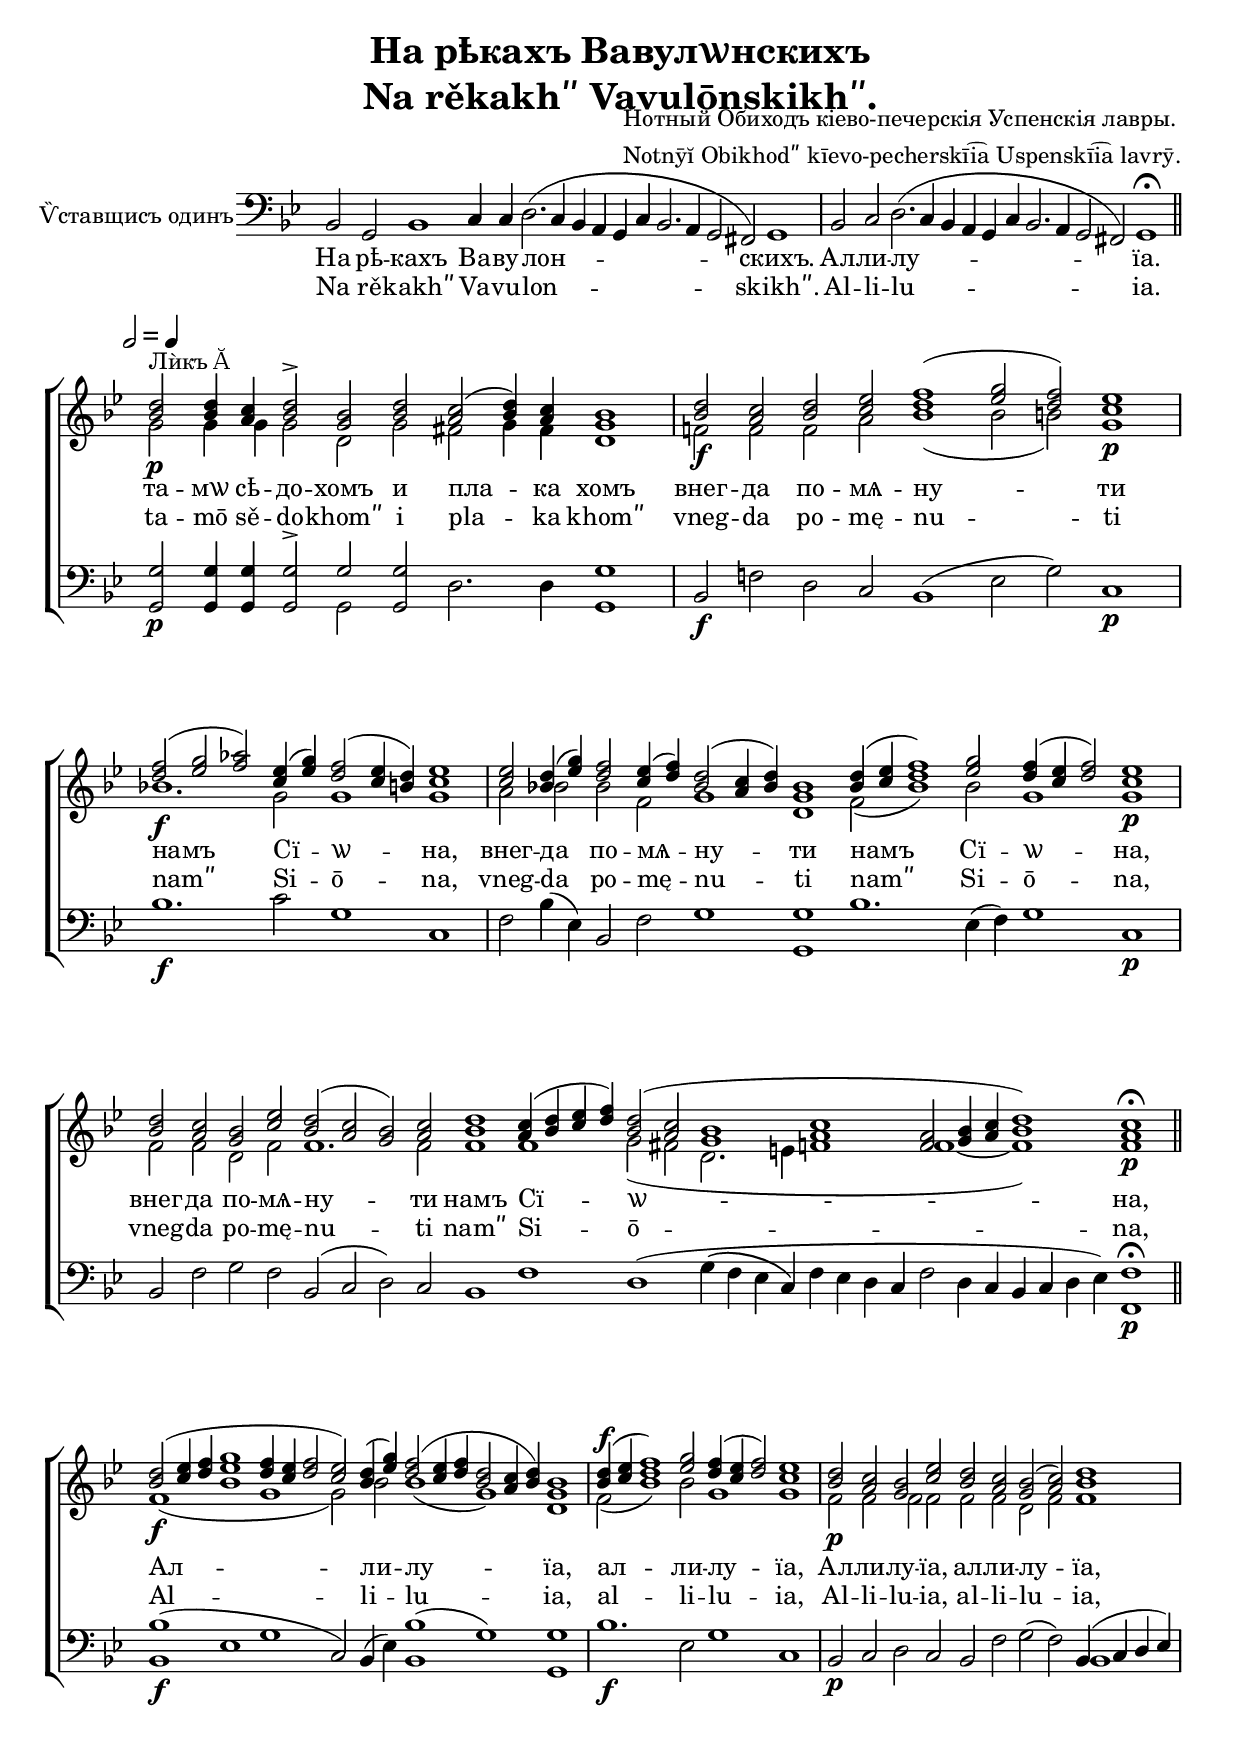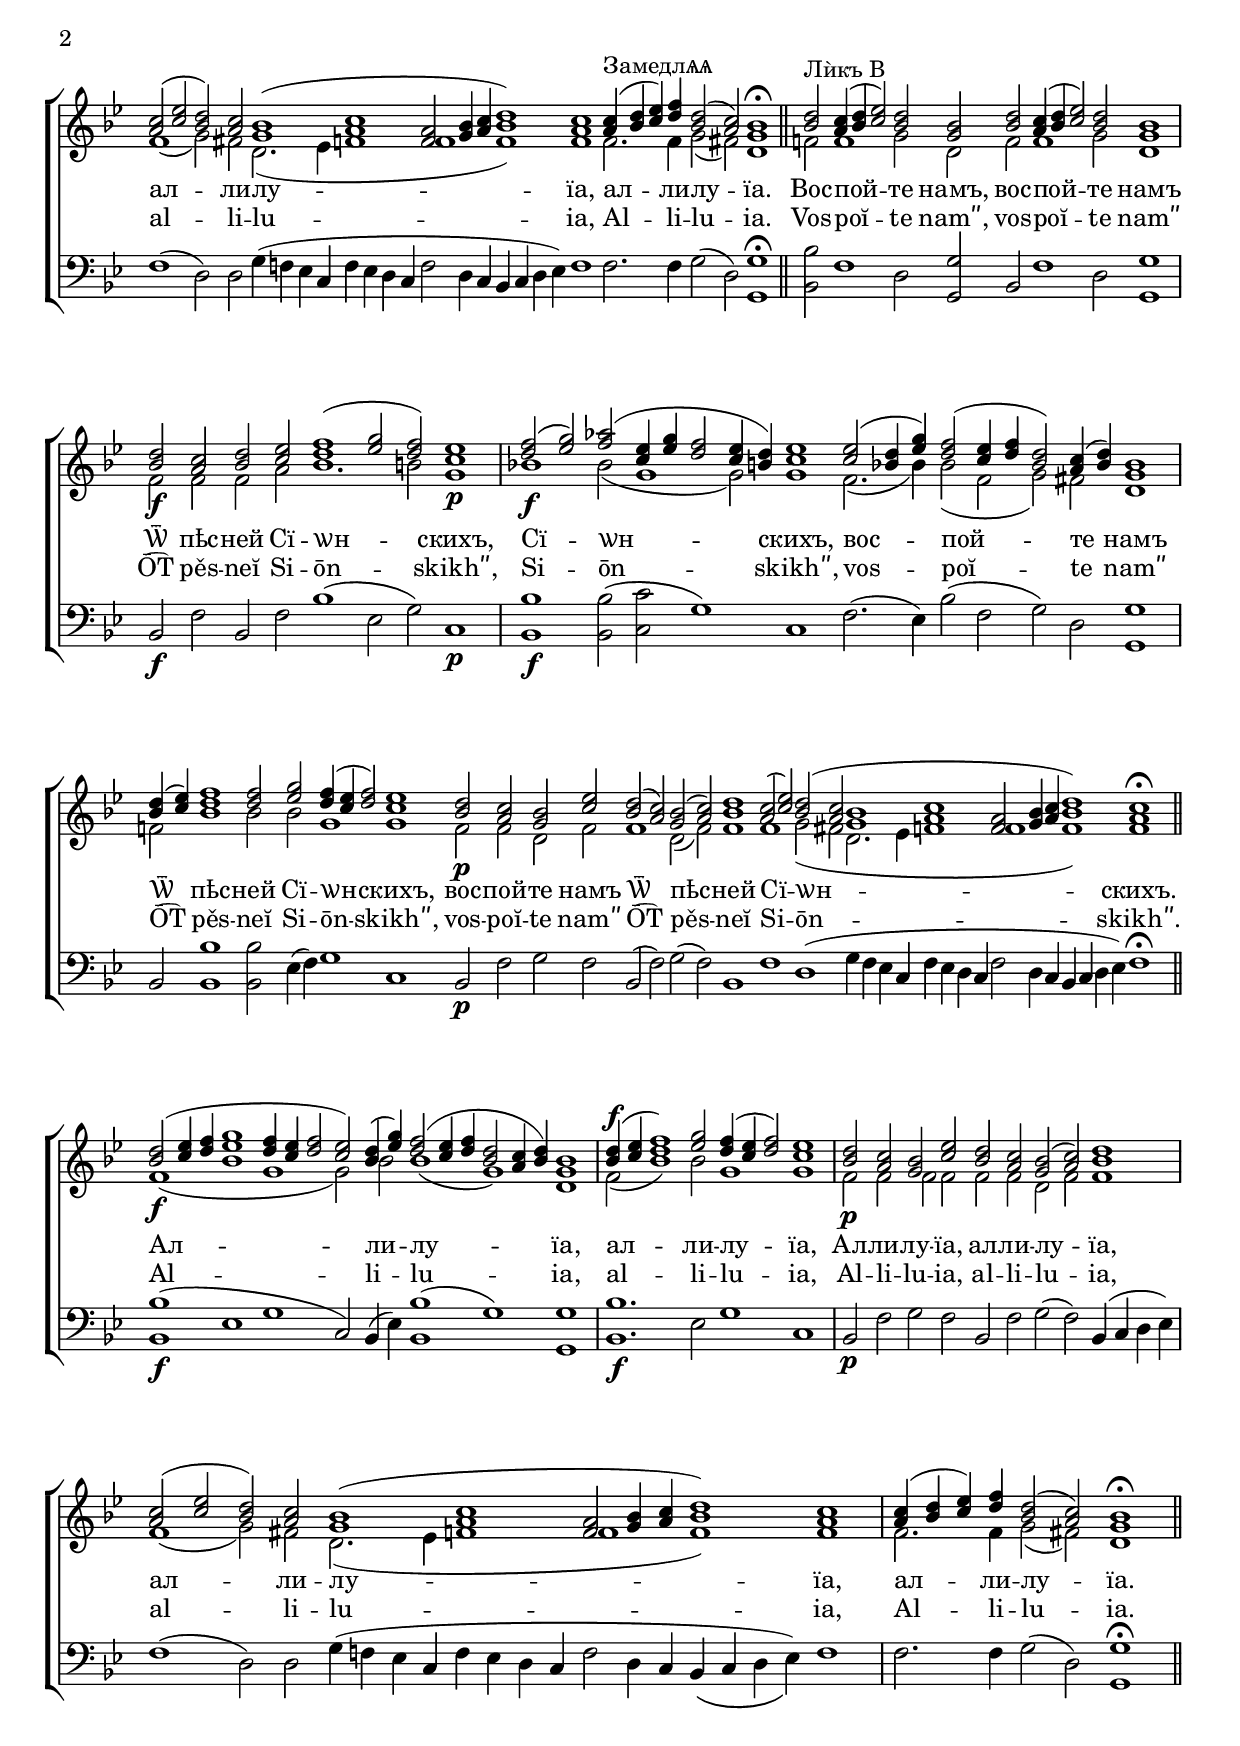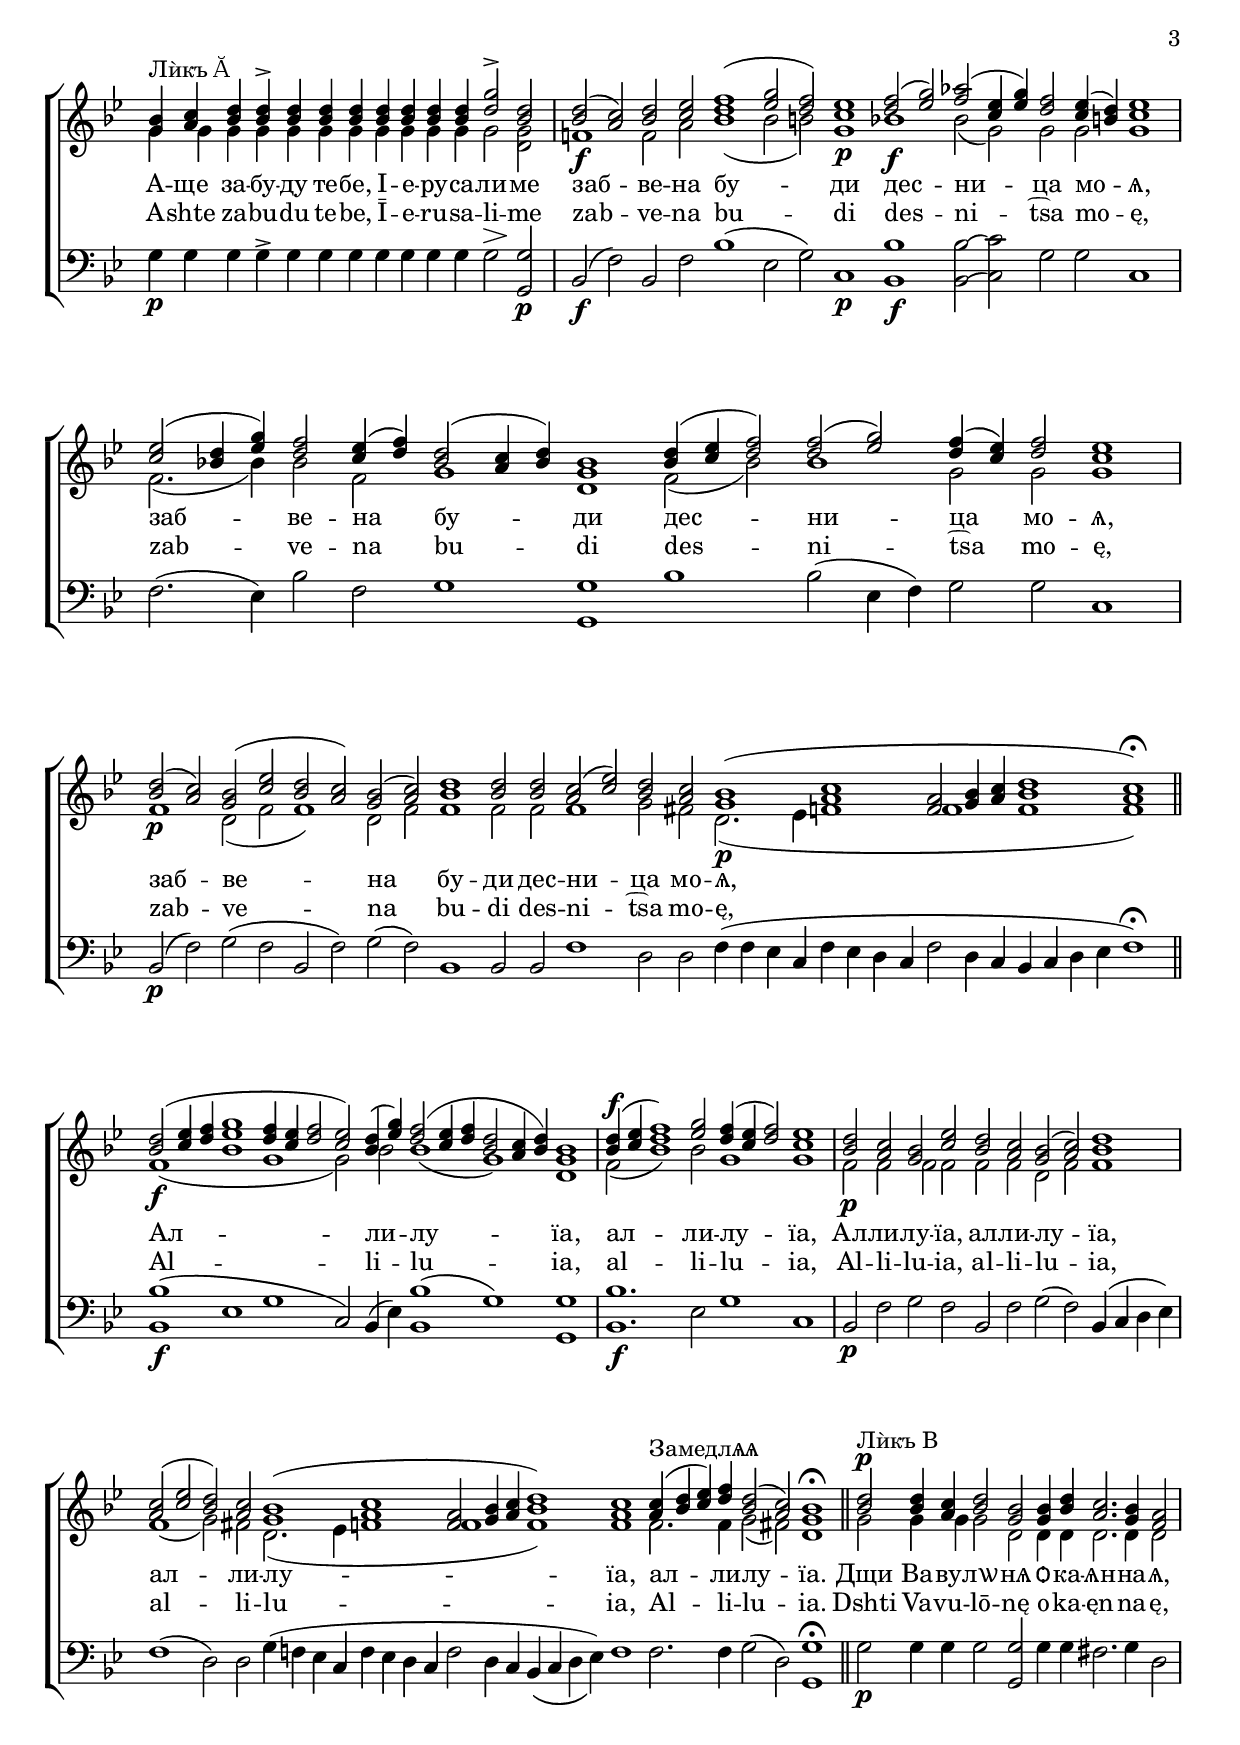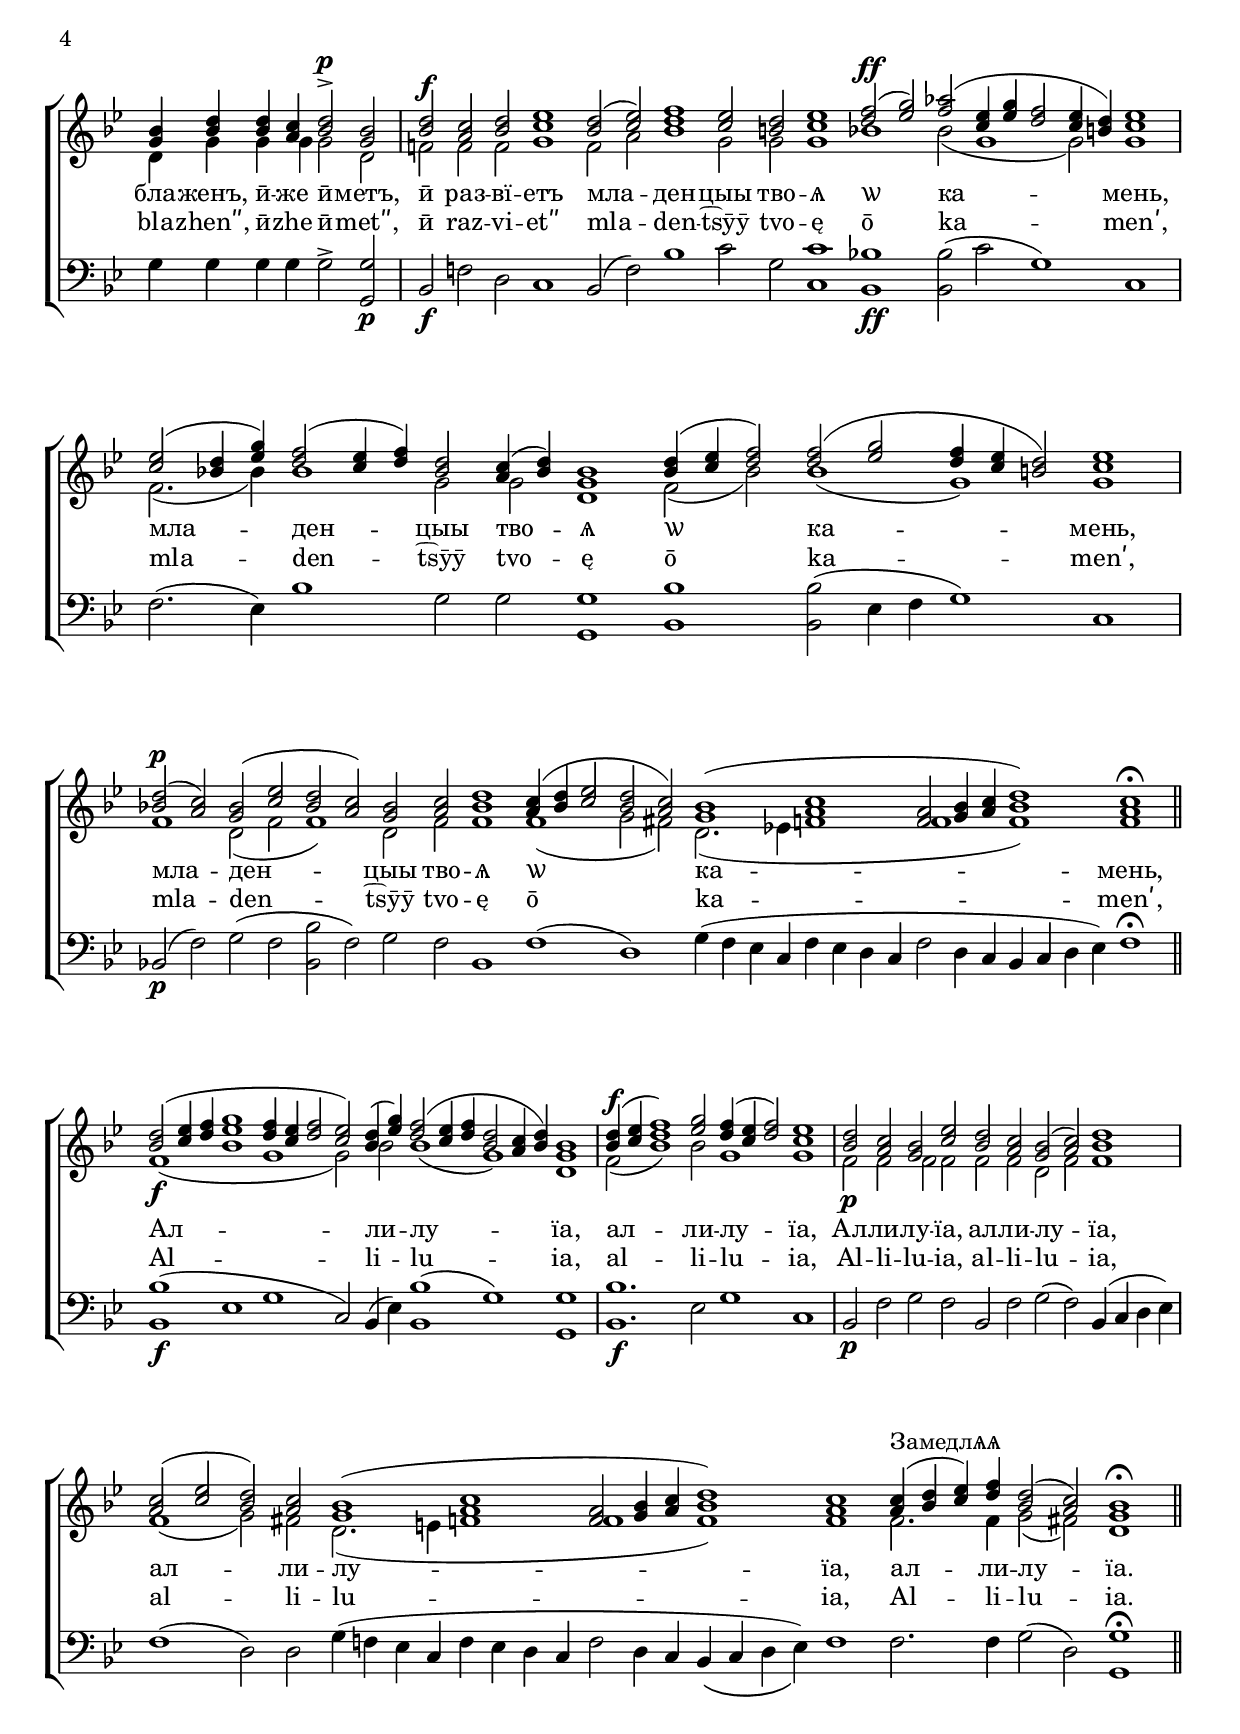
\version "2.18.2"
\language "deutsch"

\paper {
}

\header {
  title = \markup \center-column { "На рѣкахъ Вавулѡнскихъ" "Na rěkakhʺ Vavulōnskikhʺ."}
  composer = \markup \column { "Нотный Обиходъ кіево-печерскія Успенскія лавры." "Notnȳĭ Obikhodʺ kīevo-pecherskīi͡a Uspenskīi͡a lavrȳ." }
}
\defineBarLine "!!" #'("!!" "" "")

global = {
  \key b \major
  \override Staff.TimeSignature.stencil =##f
  \time 4/4

}

sopranoAlleluia = \relative c'' {
  \dynamicUp
  \cadenzaOn
  % Music follows here.
  d2(_\f es4 f4
  g1
  f4 es4 f2
  es2) d4( g4)
  f2( es4 f4
  d2 c4 d4)
  b1
  \bar "|"

  d4(^\f es4 f1) g2
  f4( es4 f2)
  es1
  \bar "|"

  d2_\p c2
  b2 es2
  d2 c2
  b2( c2)
  d1
  \bar "|"

  c2( es2
  d2) c2
  b1(
  c1
  a2 b4 c4
  d1)
  c1
  %\bar "|"
  
  c4(^"Замедлѧѧ" d4 es4) f4
  d2( c2)
  b1^\fermata
  \bar "||"
    
}
sopranoAlleluiaII =  \relative c'' {
  \dynamicUp
  \cadenzaOn
  % Music follows here.
  d2(_\f es4 f4
  g1
  f4 es4 f2
  es2) d4( g4)
  f2( es4 f4
  d2 c4 d4)
  b1
  \bar "|"

  d4(^\f es4 f1) g2
  f4( es4 f2)
  es1
  \bar "|"

  d2_\p c2
  b2 es2
  d2 c2
  b2( c2)
  d1
  \bar "|"

  c2( es2
  d2) c2
  b1(
  c1
  a2 b4 c4
  d1)
  c1
  \bar "|"
  c4( d4 es4) f4
  d2( c2)
  b1^\fermata
  \bar "||"
    
}


verseSopranoVoice = \lyricmode {
  % Lyrics follow here.
  Гос -- по -- ди Бо -- же мой, воз -- ве -- лѝ -- чил -- сѧ Ѐ -- сѝ ѕѣ -- лѡ.
}

soprano = \relative c'' {
  \global
  % Music follows here.
  %% Bass solo intonation

  s4*54
  %% First Vers
  \mark \markup { \fontsize #-3 \note "2" #1
  =
  \fontsize #-3 \note "4" #1 }
  \set Score.tempoHideNote = ##t
  \tempo 4=112
  d2^"Лѝкъ Ӑ"_\p d4 c4
  d2^> b2
  d2 c2(
  d4) c4 b1
  \bar "|"

  d2_\f c2
  d2 es2
  f1( g2 f2)
  es1_\p
  \bar "|"

  f2(_\f g2
  as2) es4( g4)
  f2( es4 d4)
  es1
  \bar "|"

  es2 d4( g4)
  f2 es4( f4)
  d2( c4 d4)
  b1
  d4( es4 f1) g2
  f4( es4 f2)
  es1_\p
  \bar "|"

  d2 c2
  b2 es2
  d2( c2
  b2) c2
  d1
  c4( d4 es4 f4)
  d2( c2
  b1 c1
  a2 b4 c4
  d1)
  c1^\fermata_\p
  \bar "||"

  \sopranoAlleluia

  %% Second verse
  d2^"Лѝкъ В" c4( d4
  es2) d2
  b2 d2
  c4( d4 es2)
  d2 b1
  \bar "|"

  d2_\f c2
  d2 es2
  f1( g2 f2)
  es1_\p
  \bar "|"

  f2(_\f g2)
  as!2( es4 g4
  f2 es4 d4)
  es1
  es2( d4 g4)
  f2( es4 f4
  d2) c4( d4)
  b1
  \bar "|"

  d4( es) f1 f2
  g2 f4( es4
  f2) es1

  d2_\p c2
  b2 es2
  d2( c2)
  b2( c2)
  d1
  c2( es2)
  d2( c2
  b1
  c1
  a2 b4 c4
  d1)
  c1^\fermata
  \bar "||"

  \sopranoAlleluiaII

  %% verse Three
  b4^"Лѝкъ Ӑ" c4 d4  d4^>\repeat unfold 7 {d4 } g2^> d2
  \bar "|"
  d2(_\f c2) d2 es2
  f1(
  g2 f2)
  es1_\p
  f2(_\f g2)
  as!2( es4 g4)
  f2 es4( d4)
  es1
  \bar "|"
  es2( d4 g4)
  f2 es4( f4)
  d2( c4 d4)
  b1
  d4( es f2)
  f2( g2)
  f4( es4) f2
  es1
  \bar "|"
  d2(_\p c2)
  b2( es2
  d2 c2)
  b2( c2)
  d1
  d2 d2
  c2( es2)
  d2 c2
  b1(_\p
  c1
  a2 b4 c4
  d1
  c1)^\fermata
  \bar "||"

  \sopranoAlleluia
  
  d2^\p^"Лѝкъ В" d4 c4
  d2 b2
  b4 d4 c2.
     b4 a2
  \bar "|"
  
  b4 d4 d4 c4
  d2^>^\p b2
  \bar "|"
  
  d2^\f c2
  d2 es1 
  d2( es2) 
  f1 es2 d2
  es1
  f2(^\ff g2)
  as!2( es4 g4
  f2 es4 d4) 
  es1
  \bar "|"
  
  es2( d4g4)
  f2( es4 f4)
  d2 c4( d4)
  b1 
  d4( es4 f2)
  f2( g2
  f4 es4 d2)
  es1
  \bar "|"
  
  d2(^\p c2)
  b2( es2
  d2 c2) 
  b2 c2
  d1
  c4( d4 es2
  d2 c2)
  b1( c1
  a2 b4 c4
  d1)
  c1^\fermata
  \bar "||"
  \sopranoAlleluia
}
altoAlliluia = \relative c'' {
  b2 c4 d4
  es1
  d4 c4 d2
  c2 b4 es4
  d2 c4 d4
  b2 a4 b4
  g1

  b4 c4 d1 es2
  d4 c4 d2
  c1

  b2 a2
  g2 c2
  b2 a2
  g2 a2
  b1

  a2 c2
  b2 a2
  g1 a1
  f2 g4 a4
  b1
  a1
  a4 b4 c4 d4
  b2 a2
  g1

}
altoAlliluiaII = \relative c'' {

  h2 h2 a2 g2 fis1
}
alto = \relative c'' {
  \global
  % Music follows here.
  %% Bass solo intonation
  s4*54
%% First verse
  b2 b4 a4
  b2 g2
  b2 a2
  b4 a4 g1

  b2 a2
  b2 c2
  d1 es2 d2
  c1

  d2 es2
  f2 c4 es4
  d2 c4 h4
  c1

  c2 b4 es4
  d2 c4 d4
  b2 a4 b4
  g1
  b4 c4 d1 es2
  d4 c4 d2
  c1

  b2 a2
  g2 c2
  b2 a2
  g2 a2
  b1
  a4 b4 c4 d4
  b2 a2
  g1
  a1
  f2 g4 a4
  b1
  a1

  \altoAlliluia

  %% second verse
  b2 a4 b4
  c2 b2
  g2 b2
  a4 b4 c2
  b2
  g1

  b2 a2
  b2 c2
  d1
  es2 d2
  c1

  d2 es2
  f2 c4 es4
  d2 c4 h4
  c1
  c2 b4 es4
  d2 c4 d4
  b2 a4 b4
  g1

  b4 c4 d1 d2
  es2 d4 c4
  d2
  c1

  b2 a2
  g2 c2
  b2 a2
  g2 a2
  b1
  a2 c2
  b2 a2
  g1
  a1
  f2 g4 a4
  b1
  a1

  \altoAlliluia

  g4 a4 \repeat unfold 9 { b4 } d2 b2
  b2 a2
  b2 c2
  d1
  es2 d2
  c1
  d2 es2
  f2 c4 es4
  d2 c4 h4
  c1

  c2 b4 es4
  d2 c4 d4
  b2 a4 b4
  g1 b4 c4 d2
  d2 es2
  d4 c4 d2
  c1

  b2 a2
  g2 c2
  b2 a2
  g2 a2
  b1
  b2 b2
  a2 c2
  b2 a2
  g1
  a1
  f2 g4 a4
  b1
  a1
  \altoAlliluia
  
  b2 b4 a4
  b2 g2
  g4 b4 a2.
  g4 fis2
  
  g4 b4 b4 a4
  b2 g2
  
  b2 a2 
  b2 c1
  b2 c2
  d1 
  c2 h2
  c1 
  d2 es2
  f2 c4 es4 
  d2 c4 h4
  c1
  
  c2 b4 es4
  d2 c4 d4
  b2 a4 b4
  g1
  b4 c4 d2
  d2 es2
  d4 c4 h2
  c1
  
  b2 a2 
  g2 c2
  b2 a2
  g2 a2
  b1
  a4 b4 c2
  b2 a2 
  g1
  a1 
  f2 g4 a4
  b1
  a1
  
  \altoAlliluia
  
}
tenorAlleluia = \relative c' {
  f1(
  b1
  g1
  g2) b2
  b1(
  g1)
  d1

  f2( b1) b2
  g1
  g1

  f2 f2
  f2 f2
  f2 f2
  d2 f2
  f1

  f1(
  g2) fis2
  d2.( e4
  f!1
  f1 f1)

  f1 f2. f4
  g2( fis2)
  d1
}
tenorAlleluiaII = \relative c' {
  g'2 g2 fis!2 e2 d1
}
tenor = \relative c' {
  \global
  % Music follows here.
  %% Bass  solo intonation
  s4*54
%% First Verse
g'2 g4 g4
g2 d2
g2 fis2
g4 fis4 d1

f!2 f2
f2 a2
b1(
b2 h2)
g1

b1. g2
g1 g1

a2 b2
b2 f2
g1
d1
f2( b1) b2
g1
g1

f2 f2
d2 f2
f1. f2
f1
f1
g2( fis2
d2. e4
f1
f1~
f1)
f1

\tenorAlleluia

%% Verse two
f!2 f1 g2
d2 f2
f1 g2
d1

f2 f2 f2 a2
b1. h2
g1

b1
b2( g1 g2)
g1
f2.( b4)
b2( f2
g2) fis2
d1

f!2 b1 b2
b2
g1
g1

f2 f2
d2 f2
f1
d2( f2)
f1
f1
g2( fis2
d2. e4
f!1
f1 f1)
f1

\tenorAlleluia

\repeat unfold 11 { g4 } g2 <g d>2

f1
f2 a2
b1( b2 h2)
g1
b1
b2( g2)
g2 g2
g1

f2.( b4)
b2 f2
g1
d1
f2( b2)
b1
g2 g2
g1

f1
d2( f2
f1)
d2 f2
f1
f2 f2
f1
g2 fis2
d2.( e4
f1
f1
f1
f1)

\tenorAlleluia

g2 g4 g4
g2 d2
d4 d4 d2.
d4 d2

d4 g4 g4 g4
g2 d2

f2 f2 
f2 g1 
f2 a2 b1
g2 g2 
g1
b1
b2( g1 g2)
g1

f2.( b4)
b1
g2 g2
d1
f2( b2) 
b1( 
g1)
g1

f1 
d2( f2
f1)
d2 f2
f1
f1( 
g2 fis2)
d2.( es4
f1 
f1 
f1)
f1
\tenorAlleluia
}
bassAlliluia = \relative c {
  <b' b,>1(_\f
  es,1
  g1
  c,2) b4( es4)
  <b' b,>1(
  g1)
  <g g,>1

  b1._\f es,2
  g1 c,1

  b2_\p c2
  d2 c2
  b2 f'2
  g2( f2)
  <<{ b,4( c4 d4 es4) }\\{ b1 }>>

  f'1(
  d2) d2
  g4( f!4 es4 c4
  f4 es4 d4 c4
  f2 d4 c4
  b4 c4 d4 es4)
  f1
  f2. f4
  g2( d2)
  <g g,>1^\fermata
}
bassAlliluiaII = \relative c {
  <b' b,>1(_\f
  es,1
  g1
  c,2) b4( es4)
  <b' b,>1(
  g1)
  <g g,>1

  <b b,>1._\f es,2
  g1 c,1

  b2_\p f'2
  g2 f2
  b,2 f'2
  g2( f2)
  b,4( c4 d4 es4)

  f1(
  d2) d2
  g4( f!4 es4 c4
  f4 es4 d4 c4
  f2 d4 c4

\phrasingSlurDown
  b4\( c4 d4 es4)\)
  f1
  f2. f4
  g2( d2)
  <g g,>1^\fermata
}

bassAlliluiaIII = \relative c {
  <b' b,>1(_\f
  es,1
  g1
  c,2) b4( es4)
  <b' b,>1(
  g1)
  <g g,>1

  <b b,>1._\f es,2
  g1 c,1

  b2_\p f'2
  g2 f2
  b,2 f'2
  g2( f2)
  b,4( c4 d4 es4)

  f1(
  d2) d2
  g4( f!4 es4 c4
  f4 es4 d4 c4
  f2 d4 c4

\phrasingSlurDown
  b4\( c4 d4 es4)\)
  f1
  
  
  f2._"Замедлѧѧ" f4
  g2( d2)
  <g g,>1^\fermata
}

bass = \relative c {
  \global
  % Music follows here.
  %% Bass solo intonation

  s4*54
%% First verse
    <g' g,>2_\p <g g,>4 <g g,>4
    <g g,>2^> <<{ g2 }\\{ g,2 }>>
    <g' g,>2 d2. d4
    <g g,>1

    b,2_\f f'!2
    d2 c2
    b1( es2 g2)
    c,1_\p

    b'1._\f c2
    g1
    c,1

    f2 b4( es,4)
    b2 f'2
    g1
    <g g,>1
    b1. es,4( f4)
    g1 c,1_\p

    b2 f'2
    g2 f2
    b,2( c2
    d2) c2
    b1
    f'1
    d1(
    g4\( f4 es4 c4\)
    f4 es4 d4 c4
    f2 d4 c4
    b4 c4 d4 es4)
    <f f,>1^\fermata_\p

    \bassAlliluia

    %% Verse Two
    <b b,>2 f1 d2
    <g g,>2 b,2
    f'1 d2
    <g g,>1

    b,2_\f f'2
    b,2 f'2
    b1(
    es,2 g2)
    c,1_\p

    <b' b,>1_\f
    <b b,>2( <c c,>2
    g1)
    c,1
    f2.( es4)
    b'2( f2
    g2) d2
    <g g,>1

    b,2 <b' b,>1
    <b b,>2 es,4( f4)
    g1
    c,1

    b2_\p f'2
    g2 f2
    b,2( f'2)
    g2( f2)
    b,1
    f'1
    d1(
    g4 f4 es4 c4
    f4 es4 d4 c4
    f2 d4 c4
    b4 c4 d4 es4)
    f1^\fermata

    \bassAlliluiaII

    g4_\p g4 g4 g4^> \repeat unfold 7 { g4 } g2^\> <g g,>2_\p
    b,2(_\f f'2)
    b,2 f'
    b1(
    es,2 g2)
    c,1_\p
    <b' b,>1_\f
    <b\=1( b,\=2(>2 <c\=1) c,\=2)>
    g2 g2
    c,1

    f2.( es4)
    b'2 f2
    g1
    <g g,>1
    b1
    b2( es,4 f4)
    g2 g2
    c,1

    b2(_\p f'2)
    g2( f2
    b,2 f'2)
    g2( f2)
    b,1
    b2 b2
    f'1
    d2 d2
    f4( f4 es4 c4
    f4 es4 d4 c4
    f2 d4 c4
    b4 c4 d4 es4
    f1)^\fermata
    \bassAlliluiaII
    
    g2_\p g4 g4 
    g2 <g g,>2
    g4 g4 fis2. 
    g4 d2
    
    g4 g4 g4 g4
    g2^> <g g,>2_\p
    
    b,2_\f f'2
    d2 c1 
    b2( f'2)
    b1 c2 g2
    <c c,>1
    <b! b,>1_\ff
    <b b,>2( c2
    g1)
    c,1
    
    f2.( es4) 
    b'1
    g2 g2
    <g g,>1
    <b b,>1
    <b b,>2( es,4 f4
    g1) 
    c,1
    
    b!2(_\p f'2)
    g2( f2 
    <b b,>2 f2)
    g2 f2
    b,1 
    f'1( d1)
    g4( f4 es4 c4
    f4 es4 d4 c4
    f2 d4 c4 
    b4 c4 d4 es4)
    f1^\fermata
    
    \bassAlliluiaII
}
Alliluia-verse = \lyricmode {
  Ал  -- ли -- лу -- їа, ал  -- ли -- лу -- їа,
}
Alliluia-verseII = \lyricmode {
  ал  -- ли -- лу -- їа,
  ал  -- ли -- лу -- їа.
}
Alliluia-verseIII = \lyricmode {
  Ал  -- ли -- лу -- їа.
}
verseChoir = \lyricmode {
  % Lyrics follow here.
  %% First Verse
%  На реките Вавилонски
та -- мѡ сѣ -- до -- хомъ и пла -- ка хомъ
внег -- да по -- мѧ -- ну -- ти
намъ Сї -- ѡ -- на,
внег -- да по -- мѧ -- ну -- ти
намъ Сї -- ѡ -- на,
внег -- да по -- мѧ -- ну -- ти
намъ Сї -- ѡ -- на,

\Alliluia-verse \Alliluia-verse \Alliluia-verseII

%% vers two
Вос -- пой -- те намъ,
вос -- пой -- те намъ
Ѿ пѣс -- ней Сї -- ѡн -- скихъ,
Сї -- ѡн -- скихъ,
вос -- пой -- те намъ
Ѿ пѣс -- ней Сї -- ѡн -- скихъ,
вос -- пой -- те намъ
Ѿ пѣс -- ней Сї -- ѡн -- скихъ.
\Alliluia-verse \Alliluia-verse \Alliluia-verseII


А -- ще за -- бу -- ду те -- бе, І -- e -- ру -- са -- ли -- ме
заб -- ве -- на бу -- ди дес -- ни -- ца  мо -- ѧ,
заб -- ве -- на бу -- ди дес -- ни -- ца  мо -- ѧ,
заб -- ве -- на бу -- ди дес -- ни -- ца  мо -- ѧ,

\Alliluia-verse \Alliluia-verse \Alliluia-verseII

Дщи Ва -- ву -- лѡ -- нѧ ѻ -- ка -- ѧн -- на -- ѧ,
бла -- женъ, ӣ -- же ӣ -- метъ,
ӣ раз -- вї -- етъ мла -- ден -- цыы тво -- ѧ ѡ ка -- мень,
мла -- ден -- цыы тво -- ѧ ѡ ка -- мень,
мла -- ден -- цыы тво -- ѧ ѡ ка -- мень,
\Alliluia-verse \Alliluia-verse \Alliluia-verseII

}
Alliluia-verseTransl = \lyricmode {
  Al -- li -- lu -- ia, al -- li -- lu -- ia,
}

Alliluia-verseTranslII = \lyricmode {
  al -- li -- lu -- ia, Al -- li -- lu -- ia.
}

verseChoirTrans = \lyricmode {
 ta -- mō sě -- do -- khomʺ i pla -- ka khomʺ
vneg -- da po -- mę -- nu -- ti
namʺ Sі -- ō -- na,
vneg -- da po -- mę -- nu -- ti
namʺ Sі -- ō -- na,
vneg -- da po -- mę -- nu -- ti
namʺ Sі -- ō -- na,

\Alliluia-verseTransl \Alliluia-verseTransl \Alliluia-verseTranslII

%% vers two
Vos -- poĭ -- te namʺ,
vos -- poĭ -- te namʺ
Ō͡T pěs -- neĭ Sі -- ōn -- skikhʺ,
Sі -- ōn -- skikhʺ,
vos -- poĭ -- te namʺ
Ō͡T pěs -- neĭ Sі -- ōn -- skikhʺ,
vos -- poĭ -- te namʺ
Ō͡T pěs -- neĭ Sі -- ōn -- skikhʺ.
\Alliluia-verseTransl \Alliluia-verseTransl \Alliluia-verseTranslII


A -- shte za -- bu -- du te -- be, Ī -- e -- ru -- sa -- li -- me
zab -- ve -- na bu -- di des -- ni -- t͡sa mo -- ę,
zab -- ve -- na bu -- di des -- ni -- t͡sa mo -- ę,
zab -- ve -- na bu -- di des -- ni -- t͡sa mo -- ę,

\Alliluia-verseTransl \Alliluia-verseTransl \Alliluia-verseTranslII

Dshti Va -- vu -- lō -- nę o -- ka -- ęn -- na -- ę,
bla -- zhenʺ, ӣ -- zhe ӣ -- metʺ,
ӣ raz -- vі -- etʺ mla -- den -- t͡sȳȳ tvo -- ę ō ka -- menʹ,
mla -- den -- t͡sȳȳ tvo -- ę ō ka -- menʹ,
mla -- den -- t͡sȳȳ tvo -- ę ō ka -- menʹ,
\Alliluia-verseTransl \Alliluia-verseTransl \Alliluia-verseTranslII

}
rehearsalMidi = #
(define-music-function
 (parser location name midiInstrument lyrics) (string? string? ly:music?)
 #{
   \unfoldRepeats <<
     \new Staff = "soprano" \new Voice = "soprano" { \soprano }
     \new Staff = "alto" \new Voice = "alto" { \alto }
     \new Staff = "tenor" \new Voice = "tenor" { \tenor }
     \new Staff = "bass" \new Voice = "bass" { \bass }
     \context Staff = $name {
       \set Score.midiMinimumVolume = #0.5
       \set Score.midiMaximumVolume = #0.5
       \set Score.tempoWholesPerMinute = #(ly:make-moment 100 4)
       \set Staff.midiMinimumVolume = #0.8
       \set Staff.midiMaximumVolume = #1.0
       \set Staff.midiInstrument = $midiInstrument
     }
     \new Lyrics \with {
       alignBelowContext = $name
     } \lyricsto $name $lyrics
   >>
 #})
bassVoice = \relative c {
  \global
  \dynamicUp
  % Music follows here.
  \cadenzaOn
  \set Score.tempoHideNote = ##t
  \tempo 2=112
  b2 g2 b1
  c4 c4 d2.( c4 b4 a4 g4 c4 b2. a4 g2 fis2)
  g1 \bar "|"
  b2 c2 d2.( c4 b4 a4 g4 c4
  b2. a4 g2 fis!2) g1^\fermata
  \break
  \bar "||"

}

verseBassVoice = \lyricmode {
  % Lyrics follow here.
  На рѣ -- кахъ Ва -- ву -- лон -- скихъ.
  Ал -- ли -- лу -- їа.
}
verseBassVoiceTrans = \lyricmode {
   Na rě -- kakhʺ Va -- vu -- lon -- skikhʺ.
 Al -- li -- lu -- іa.

}

choirPart = \new ChoirStaff <<
  \new Staff \with {
    midiInstrument = "choir aahs"
    instrumentName = \markup \center-column { "Soprano" "Alto" }
  } <<
    \new Voice = "soprano" \with {
%      \consists "Ambitus_engraver"
    } { \voiceOne << \soprano \alto >> }
%{    \new Voice = "alto" \with {
%      \consists "Ambitus_engraver"
%      \override Ambitus #'X-offset = #2.0
    } { \voiceOne \alto }
%}
    \new Voice = "tenor" \with {
%      \consists "Ambitus_engraver"
    } { \voiceTwo \tenor }
  >>
  \new Lyrics \with {
    \override VerticalAxisGroup #'staff-affinity = #CENTER
  } \lyricsto "soprano" \verseChoir
  \new Lyrics \with {
    \override VerticalAxisGroup #'staff-affinity = #CENTER
  } \lyricsto "soprano" \verseChoirTrans
  \new Staff \with {
    midiInstrument = "choir aahs"
    instrumentName = \markup \center-column { "Tenor" "Bass" }
  } <<
    \clef bass
%%    \new Voice = "tenor" \with {
%%      \consists "Ambitus_engraver"
%%    } { \voiceOne \tenor }
    \new Voice = "bass" \with {
%      \consists "Ambitus_engraver"
%      \override Ambitus #'X-offset = #2.0
    } { %{ \voiceTwo %} \bass }
  >>
>>

bassVoicePart = \new Staff \with {
  instrumentName = "Ѷставщисъ одинъ"
  midiInstrument = "choir aahs"
%  \consists "Ambitus_engraver"
} { \clef bass \bassVoice }
\addlyrics { \verseBassVoice }
\addlyrics { \verseBassVoiceTrans }

\score {
  <<
    \choirPart
    \bassVoicePart
  >>
  \layout {
    indent = #30
    \context {
     \Staff \RemoveEmptyStaves
      \override VerticalAxisGroup.remove-first = ##t
    }
  }
%  \midi {
%  }
}

%% for midi 
choirPartMidi = \new ChoirStaff <<
  \new Staff \with {
    midiInstrument = "choir aahs"
    midiMinimumVolume = #0.7
    midiMaximumVolume = #0.9
    instrumentName = \markup \center-column { "Soprano" "Alto" }
  } <<
    \new Voice = "soprano" \with {
%      \consists "Ambitus_engraver"
      
    } { \voiceOne 
     << \transpose c c, \soprano  >> }
  >>
    \new Staff \with {
    midiInstrument = "choir aahs"
    midiMinimumVolume = #0.7
    midiMaximumVolume = #0.9
    instrumentName = \markup \center-column { "Soprano" "Alto" }
  } <<
    \new Voice = "alto" \with {
      %\consists "Ambitus_engraver"
      %\override Ambitus #'X-offset = #2.0
    } { \transpose c c, \alto }
  >>
    \new Staff \with {
    midiInstrument = "choir aahs"
    midiMinimumVolume = #0.4
    midiMaximumVolume = #0.6
    instrumentName = \markup \center-column { "Soprano" "Alto" }
  } <<
    \new Voice = "tenor" \with {
%      \consists "Ambitus_engraver"
    } { \voiceTwo \tenor }
  >>
  \new Lyrics \with {
    \override VerticalAxisGroup #'staff-affinity = #CENTER
  } \lyricsto "soprano" \verseChoir
  \new Lyrics \with {
    \override VerticalAxisGroup #'staff-affinity = #CENTER
  } \lyricsto "soprano" \verseChoirTrans
  \new Staff \with {
    midiInstrument = "choir aahs"
    instrumentName = \markup \center-column { "Tenor" "Bass" }
  } <<
    \clef bass
%%    \new Voice = "tenor" \with {
%%      \consists "Ambitus_engraver"
%%    } { \voiceOne \tenor }
    \new Voice = "bass" \with {
%      \consists "Ambitus_engraver"
%      \override Ambitus #'X-offset = #2.0
    } { %{ \voiceTwo %} \bass }
  >>
>>

bassVoicePart = \new Staff \with {
  instrumentName = "Ѷставщисъ одинъ"
  midiInstrument = "choir aahs"
%  \consists "Ambitus_engraver"
} { \clef bass \bassVoice }
\addlyrics { \verseBassVoice }
\addlyrics { \verseBassVoiceTrans }

\score {
  <<
    \choirPartMidi
    \bassVoicePart
  >>
  \midi {
%    \context {
%      \Voice
%      \remove "Dynamic_performer"
%    }
  }
}

%{
% Rehearsal MIDI files:
\book {
  \bookOutputSuffix "soprano"
  \score {
    \rehearsalMidi "soprano" "soprano sax" \verseChoir
    \midi { }
  }
}

\book {
  \bookOutputSuffix "alto"
  \score {
    \rehearsalMidi "alto" "soprano sax" \verseChoir
    \midi { }
  }
}

\book {
  \bookOutputSuffix "tenor"
  \score {
    \rehearsalMidi "tenor" "tenor sax" \verseChoir
    \midi { }
  }
}

\book {
  \bookOutputSuffix "bass"
  \score {
    \rehearsalMidi "bass" "tenor sax" \verseChoir
    \midi { }
  }
}

%}